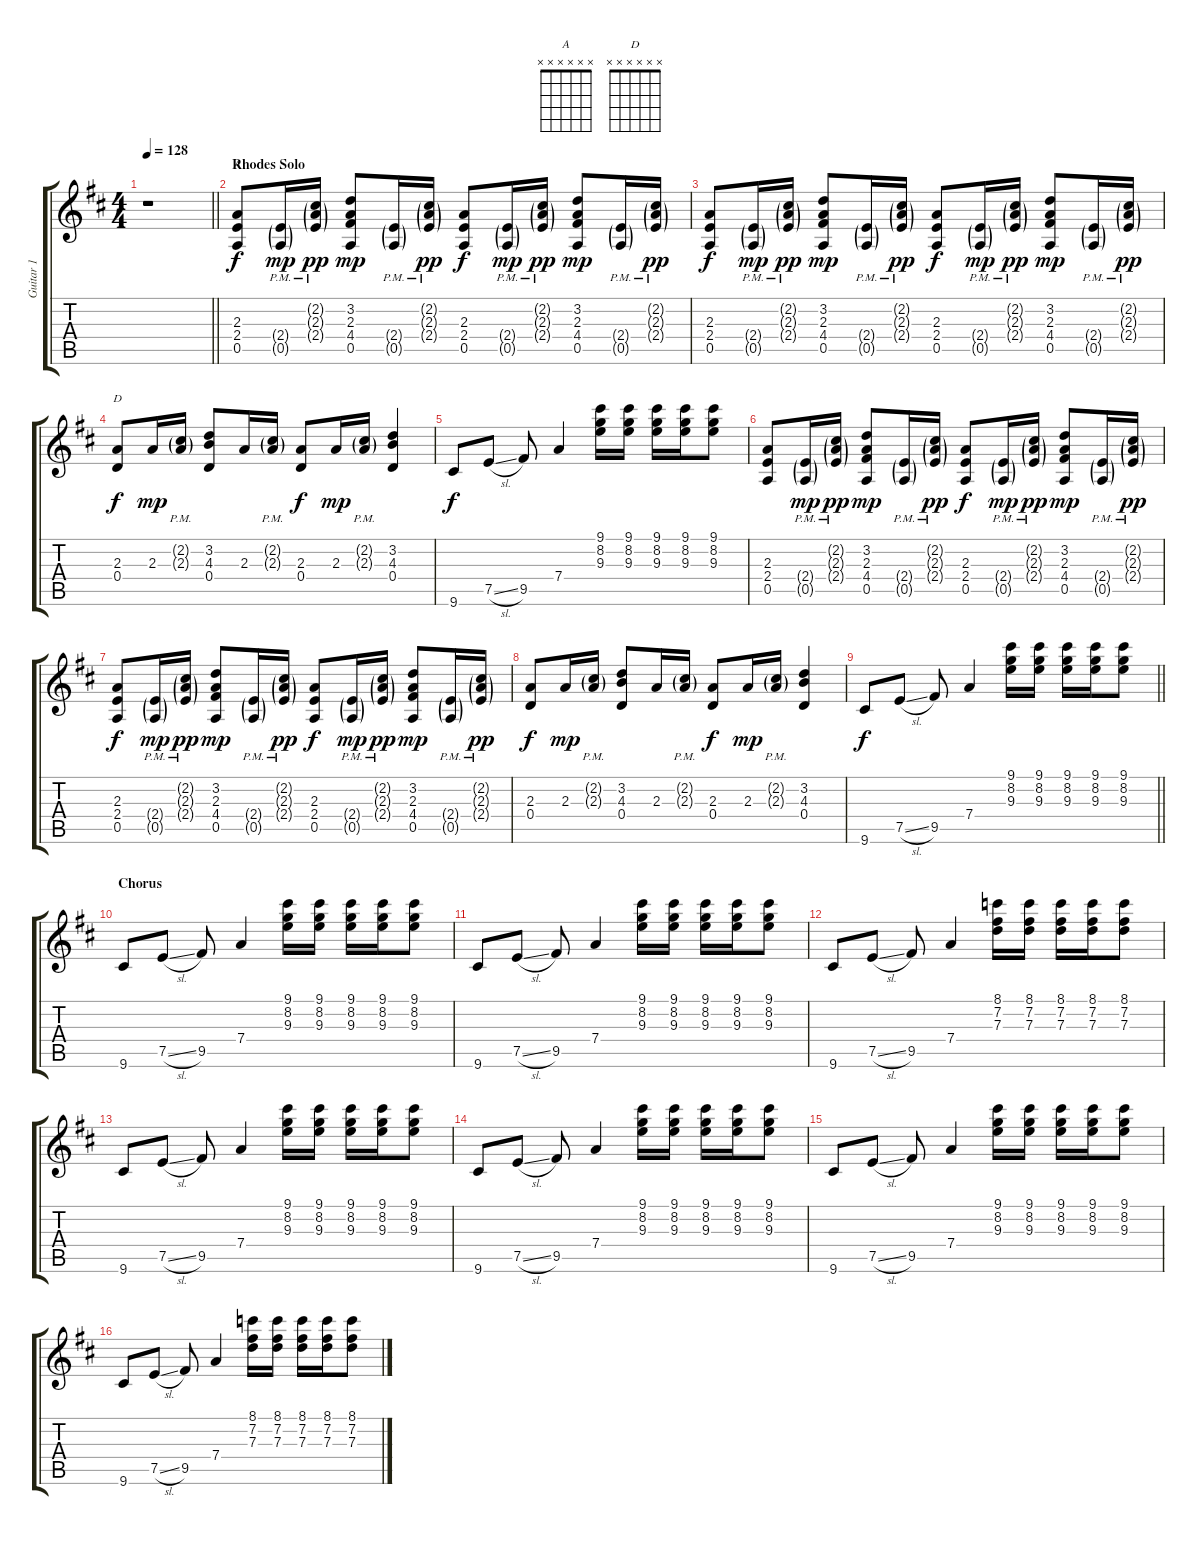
\track ("Guitar 1" "Guitar 1") {instrument overdrivenguitar}
\staff {score tabs}
\tuning (E4 B3 G3 D3 A2 E2) {hide}
\chord ("A" x x x x x x)
\chord ("D" x x x x x x)
\ts (4 4)
\tempo 128
\clef g2
\barLineRight lightlight
\ks d
r.1{dy f} |
\section ("" "Rhodes Solo")
(2.3 2.4 0.5).8{ch "A"} (2.4{g pm} 0.5{g pm}).16{dy mp} (2.2{g pm} 2.3{g pm} 2.4{g}).16{dy pp} (3.2 2.3 4.4 0.5).8{dy mp} (2.4{g pm} 0.5{g pm}).16 (2.2{g pm} 2.3{g pm} 2.4{g}).16{dy pp} (2.3 2.4 0.5).8{dy f} (2.4{g pm} 0.5{g pm}).16{dy mp} (2.2{g pm} 2.3{g pm} 2.4{g}).16{dy pp} (3.2 2.3 4.4 0.5).8{dy mp} (2.4{g pm} 0.5{g pm}).16 (2.2{g pm} 2.3{g pm} 2.4{g}).16{dy pp} |
(2.3 2.4 0.5).8{dy f} (2.4{g pm} 0.5{g pm}).16{dy mp} (2.2{g pm} 2.3{g pm} 2.4{g}).16{dy pp} (3.2 2.3 4.4 0.5).8{dy mp} (2.4{g pm} 0.5{g pm}).16 (2.2{g pm} 2.3{g pm} 2.4{g}).16{dy pp} (2.3 2.4 0.5).8{dy f} (2.4{g pm} 0.5{g pm}).16{dy mp} (2.2{g pm} 2.3{g pm} 2.4{g}).16{dy pp} (3.2 2.3 4.4 0.5).8{dy mp} (2.4{g pm} 0.5{g pm}).16 (2.2{g pm} 2.3{g pm} 2.4{g}).16{dy pp} |
(2.3 0.4).8{ch "D" dy f} 2.3.16{dy mp} (2.2{g pm} 2.3{g pm}).16 (3.2 4.3 0.4).8 2.3.16 (2.2{g pm} 2.3{g pm}).16 (2.3 0.4).8{dy f} 2.3.16{dy mp} (2.2{g pm} 2.3{g pm}).16 (3.2 4.3 0.4).4 |
9.6.8{dy f} 7.5{sl}.8 9.5.8 7.4.4 (9.1 8.2 9.3).16 (9.1 8.2 9.3).16 (9.1 8.2 9.3).16 (9.1 8.2 9.3).16 (9.1 8.2 9.3).8 |
(2.3 2.4 0.5).8 (2.4{g pm} 0.5{g pm}).16{dy mp} (2.2{g pm} 2.3{g pm} 2.4{g}).16{dy pp} (3.2 2.3 4.4 0.5).8{dy mp} (2.4{g pm} 0.5{g pm}).16 (2.2{g pm} 2.3{g pm} 2.4{g}).16{dy pp} (2.3 2.4 0.5).8{dy f} (2.4{g pm} 0.5{g pm}).16{dy mp} (2.2{g pm} 2.3{g pm} 2.4{g}).16{dy pp} (3.2 2.3 4.4 0.5).8{dy mp} (2.4{g pm} 0.5{g pm}).16 (2.2{g pm} 2.3{g pm} 2.4{g}).16{dy pp} |
(2.3 2.4 0.5).8{dy f} (2.4{g pm} 0.5{g pm}).16{dy mp} (2.2{g pm} 2.3{g pm} 2.4{g}).16{dy pp} (3.2 2.3 4.4 0.5).8{dy mp} (2.4{g pm} 0.5{g pm}).16 (2.2{g pm} 2.3{g pm} 2.4{g}).16{dy pp} (2.3 2.4 0.5).8{dy f} (2.4{g pm} 0.5{g pm}).16{dy mp} (2.2{g pm} 2.3{g pm} 2.4{g}).16{dy pp} (3.2 2.3 4.4 0.5).8{dy mp} (2.4{g pm} 0.5{g pm}).16 (2.2{g pm} 2.3{g pm} 2.4{g}).16{dy pp} |
(2.3 0.4).8{dy f} 2.3.16{dy mp} (2.2{g pm} 2.3{g pm}).16 (3.2 4.3 0.4).8 2.3.16 (2.2{g pm} 2.3{g pm}).16 (2.3 0.4).8{dy f} 2.3.16{dy mp} (2.2{g pm} 2.3{g pm}).16 (3.2 4.3 0.4).4 |
\barLineRight lightlight
9.6.8{dy f} 7.5{sl}.8 9.5.8 7.4.4 (9.1 8.2 9.3).16 (9.1 8.2 9.3).16 (9.1 8.2 9.3).16 (9.1 8.2 9.3).16 (9.1 8.2 9.3).8 |
\section ("" "Chorus")
9.6.8 7.5{sl}.8 9.5.8 7.4.4 (9.1 8.2 9.3).16 (9.1 8.2 9.3).16 (9.1 8.2 9.3).16 (9.1 8.2 9.3).16 (9.1 8.2 9.3).8 |
9.6.8 7.5{sl}.8 9.5.8 7.4.4 (9.1 8.2 9.3).16 (9.1 8.2 9.3).16 (9.1 8.2 9.3).16 (9.1 8.2 9.3).16 (9.1 8.2 9.3).8 |
9.6.8 7.5{sl}.8 9.5.8 7.4.4 (8.1 7.2 7.3).16 (8.1 7.2 7.3).16 (8.1 7.2 7.3).16 (8.1 7.2 7.3).16 (8.1 7.2 7.3).8 |
9.6.8 7.5{sl}.8 9.5.8 7.4.4 (9.1 8.2 9.3).16 (9.1 8.2 9.3).16 (9.1 8.2 9.3).16 (9.1 8.2 9.3).16 (9.1 8.2 9.3).8 |
9.6.8 7.5{sl}.8 9.5.8 7.4.4 (9.1 8.2 9.3).16 (9.1 8.2 9.3).16 (9.1 8.2 9.3).16 (9.1 8.2 9.3).16 (9.1 8.2 9.3).8 |
9.6.8 7.5{sl}.8 9.5.8 7.4.4 (9.1 8.2 9.3).16 (9.1 8.2 9.3).16 (9.1 8.2 9.3).16 (9.1 8.2 9.3).16 (9.1 8.2 9.3).8 |
9.6.8 7.5{sl}.8 9.5.8 7.4.4 (8.1 7.2 7.3).16 (8.1 7.2 7.3).16 (8.1 7.2 7.3).16 (8.1 7.2 7.3).16 (8.1 7.2 7.3).8
